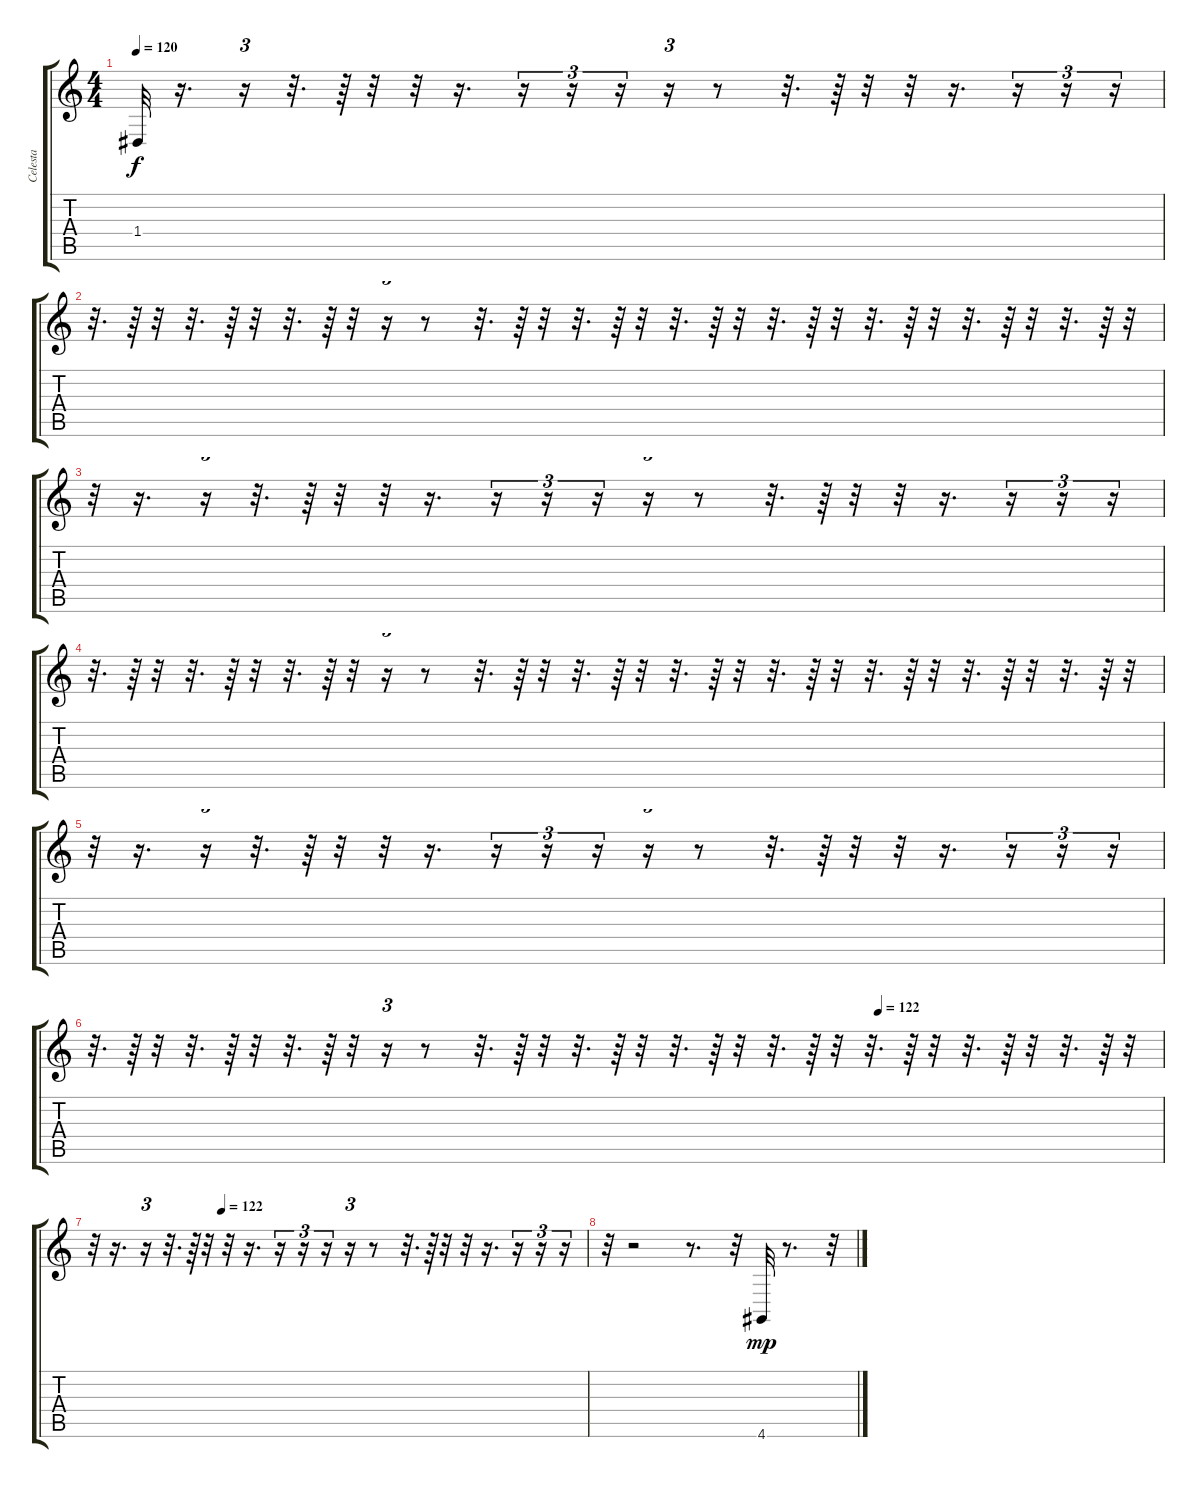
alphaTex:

\track ("Celesta" "Celesta") {instrument celesta}
\staff {score tabs}
\tuning (E4 B3 G3 D3 A2 E2) {hide}
\ts (4 4)
\tempo 120
\clef g2
\ks c
1.4.32{dy f} r.16{d} r.16{tu (3 2)} r.32{d} r.64 r.32 r.32 r.16{d} r.16{tu (3 2)} r.16{tu (3 2)} r.16{tu (3 2)} r.16{tu (3 2)} r.8 r.32{d} r.64 r.32 r.32 r.16{d} r.16{tu (3 2)} r.16{tu (3 2)} r.16{tu (3 2)} |
r.32{d} r.64 r.32 r.32{d} r.64 r.32 r.32{d} r.64 r.32 r.16{tu (3 2)} r.8 r.32{d} r.64 r.32 r.32{d} r.64 r.32 r.32{d} r.64 r.32 r.32{d} r.64 r.32 r.32{d} r.64 r.32 r.32{d} r.64 r.32 r.32{d} r.64 r.32 |
r.32 r.16{d} r.16{tu (3 2)} r.32{d} r.64 r.32 r.32 r.16{d} r.16{tu (3 2)} r.16{tu (3 2)} r.16{tu (3 2)} r.16{tu (3 2)} r.8 r.32{d} r.64 r.32 r.32 r.16{d} r.16{tu (3 2)} r.16{tu (3 2)} r.16{tu (3 2)} |
r.32{d} r.64 r.32 r.32{d} r.64 r.32 r.32{d} r.64 r.32 r.16{tu (3 2)} r.8 r.32{d} r.64 r.32 r.32{d} r.64 r.32 r.32{d} r.64 r.32 r.32{d} r.64 r.32 r.32{d} r.64 r.32 r.32{d} r.64 r.32 r.32{d} r.64 r.32 |
r.32 r.16{d} r.16{tu (3 2)} r.32{d} r.64 r.32 r.32 r.16{d} r.16{tu (3 2)} r.16{tu (3 2)} r.16{tu (3 2)} r.16{tu (3 2)} r.8 r.32{d} r.64 r.32 r.32 r.16{d} r.16{tu (3 2)} r.16{tu (3 2)} r.16{tu (3 2)} |
\tempo (122 0.734375)
r.32{d} r.64 r.32 r.32{d} r.64 r.32 r.32{d} r.64 r.32 r.16{tu (3 2)} r.8 r.32{d} r.64 r.32 r.32{d} r.64 r.32 r.32{d} r.64 r.32 r.32{d} r.64 r.32 r.32{d} r.64 r.32 r.32{d} r.64 r.32 r.32{d} r.64 r.32 |
\tempo (122 0.2604166666666667)
r.32 r.16{d} r.16{tu (3 2)} r.32{d} r.64 r.32 r.32 r.16{d} r.16{tu (3 2)} r.16{tu (3 2)} r.16{tu (3 2)} r.16{tu (3 2)} r.8 r.32{d} r.64 r.32 r.32 r.16{d} r.16{tu (3 2)} r.16{tu (3 2)} r.16{tu (3 2)} |
r.32 r.2 r.8{d} r.32 4.6.32{dy mp} r.8{d} r.32
